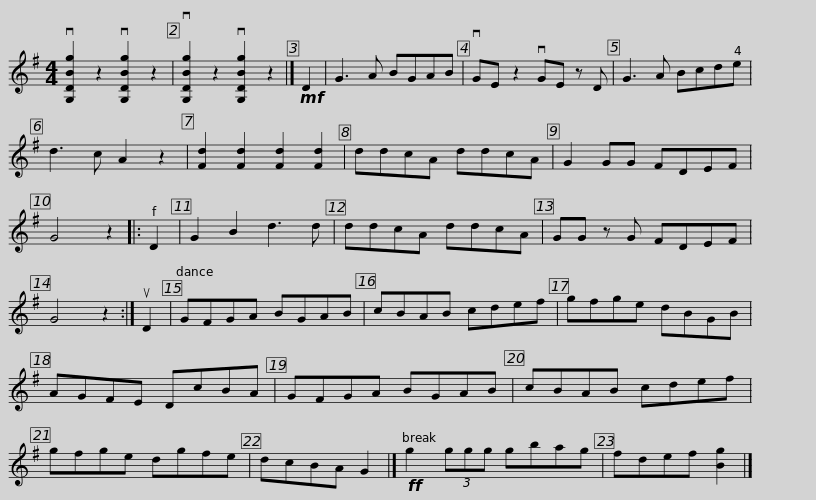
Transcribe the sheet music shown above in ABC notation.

X:1
L:1/8
M:4/4
I:linebreak $
K:G
V:1 treble
V:1
 v[G,DBg]2 z2 v[G,DBg]2 z2 | v[G,DBg]2 z2 v[G,DBg]2 z2 |]!mf! D2 | G3 A BGAB | vGE z2 vGE z D | %5
 G3 A Bcde | d3 c A2 z2 | [Fd]2 [Fd]2 [Fd]2 [Fd]2 |$ ddcA ddcA | G2 GG FDEF | %10
 G4 z2 |: D2 | G2 B2 d3 d | ddcA ddcA | GG z G FDEF | %15
 G4 z2 :|$ uD2 | GFGA BGAB | cBAB cdef | gfge dBGB | %20
 AGFE DcBA | GFGA BGAB |$ cBAB cdef | gfge dgfe | dcBA G2 |] %25
!ff! g2 (3ggg gbag | fdef [Bg]2 |] %27
